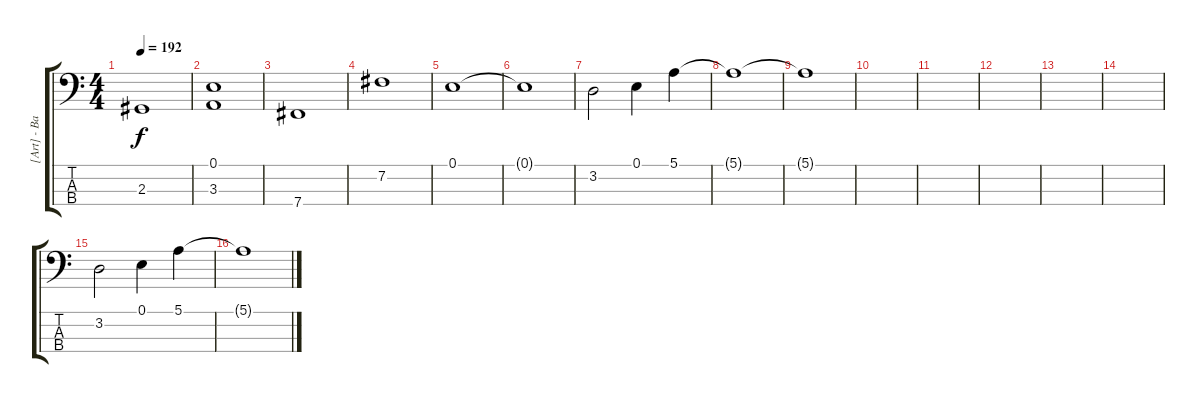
\track ("[Art] - Bass Guitar" "[Art] - Ba") {instrument electricbasspick}
\staff {score tabs}
\tuning (E2 B1 Gb1 B0) {hide}
\ts (4 4)
\tempo 192
\clef f4
\ks c
2.3.1{dy f} |
(0.1 3.3).1 |
7.4.1 |
7.2.1 |
0.1.1 |
0.1{t}.1 |
3.2.2 0.1.4 5.1.4 |
5.1{t}.1 |
5.1{t}.1 |
|
|
|
|
|
3.2.2 0.1.4 5.1.4 |
5.1{t}.1
